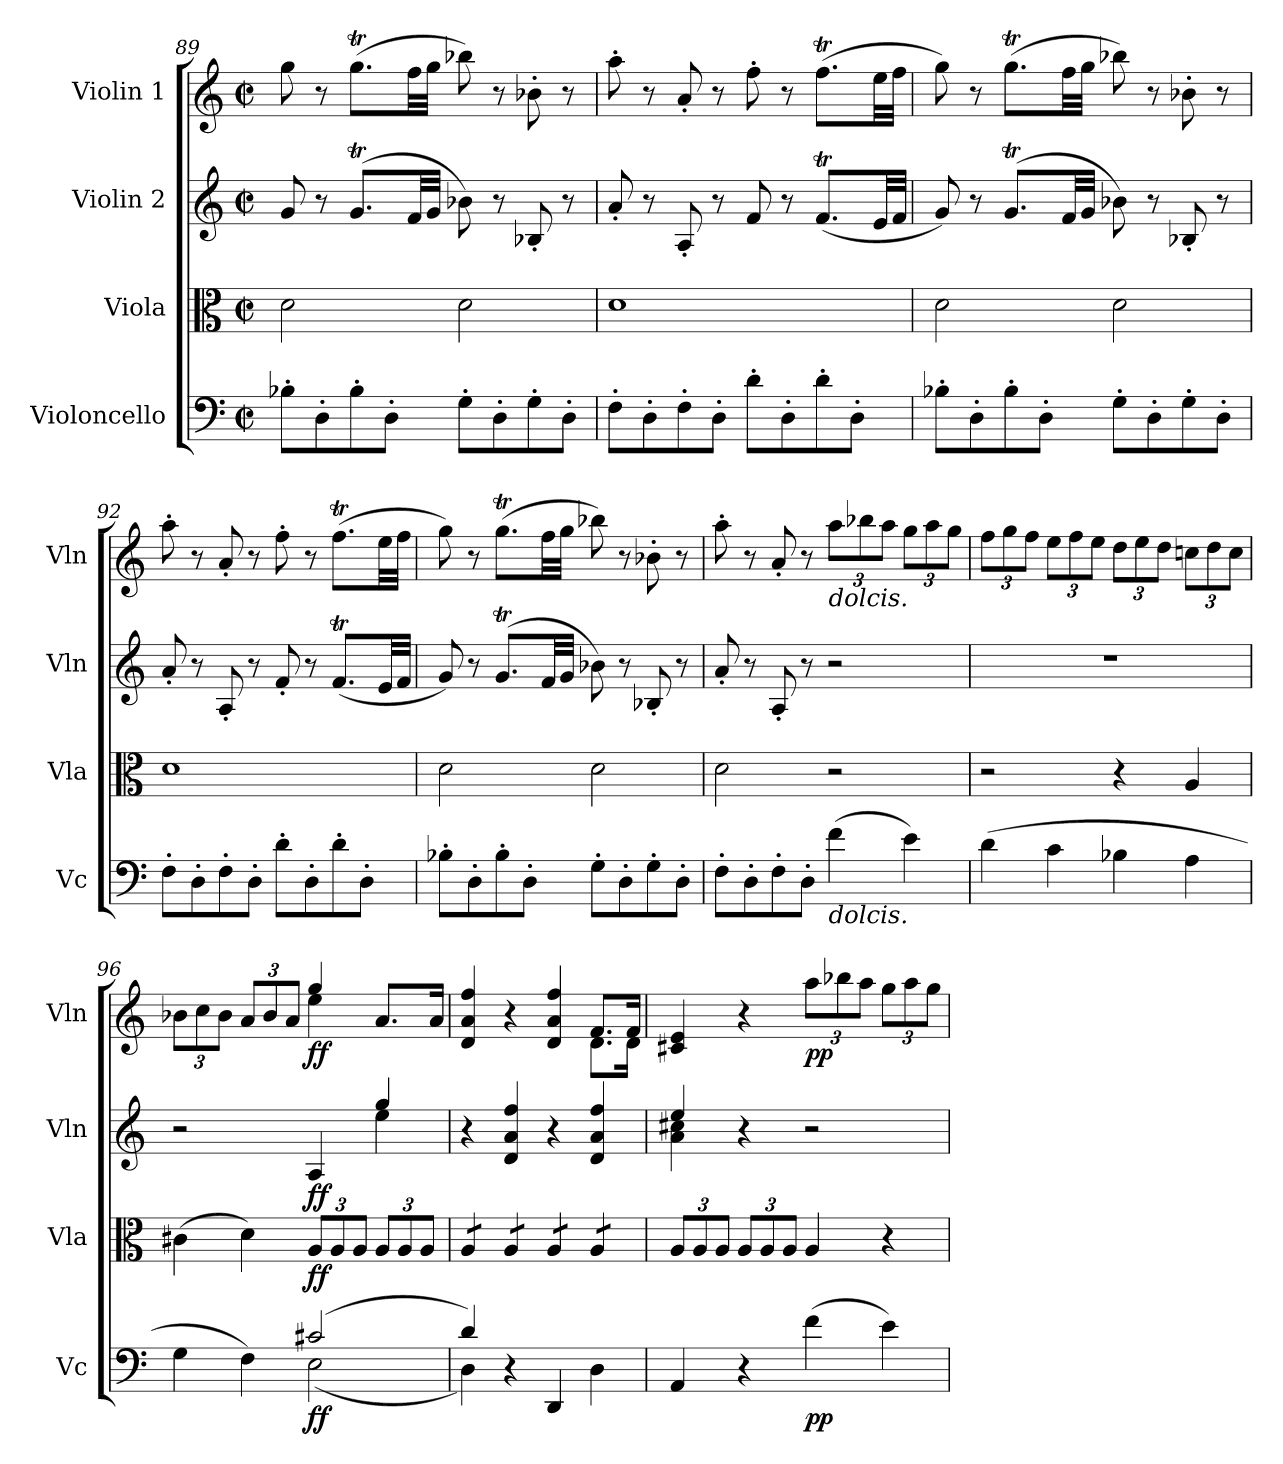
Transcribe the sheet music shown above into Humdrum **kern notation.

**kern	**dynam	**kern	**dynam	**kern	**dynam	**kern	**dynam
*part4	*part4	*part3	*part3	*part2	*part2	*part1	*part1
*staff4	*staff4	*staff3	*staff3	*staff2	*staff2	*staff1	*staff1
*I"Violoncello	*	*I"Viola	*	*I"Violin 2	*	*I"Violin 1	*
*I'Vc	*	*I'Vla	*	*I'Vln	*	*I'Vln	*
*clefF4	*	*clefC3	*	*clefG2	*	*clefG2	*
*k[]	*	*k[]	*	*k[]	*	*k[]	*
*M2/2	*	*M2/2	*	*M2/2	*	*M2/2	*
*met(c|)	*	*met(c|)	*	*met(c|)	*	*met(c|)	*
=89	=89	=89	=89	=89	=89	=89	=89
8B-X'\L	.	2d\	.	8g/	.	8gg\	.
8D'\	.	.	.	8r	.	8r	.
8B-'\	.	.	.	(8.gT/L	.	(8.ggT\L	.
8D'\J	.	.	.	.	.	.	.
.	.	.	.	32f/LL	.	32ff\LL	.
.	.	.	.	32g/JJJ	.	32gg\JJJ	.
8G'\L	.	2d\	.	8b-X\)	.	8bb-X\)	.
8D'\	.	.	.	8r	.	8r	.
8G'\	.	.	.	8B-j'/	.	8b-j'\	.
8D'\J	.	.	.	8r	.	8r	.
!!LO:LB:g=z
=90	=90	=90	=90	=90	=90	=90	=90
8F'\L	.	1d	.	8a'/	.	8aa'\	.
8D'\	.	.	.	8r	.	8r	.
8F'\	.	.	.	8A'/	.	8a'/	.
8D'\J	.	.	.	8r	.	8r	.
8d'\L	.	.	.	8f/	.	8ff'\	.
8D'\	.	.	.	8r	.	8r	.
8d'\	.	.	.	(8.fT/L	.	(8.ffT\L	.
8D'\J	.	.	.	.	.	.	.
.	.	.	.	32e/LL	.	32ee\LL	.
.	.	.	.	32f/JJJ	.	32ff\JJJ	.
=91	=91	=91	=91	=91	=91	=91	=91
8B-X'\L	.	2d\	.	8g/)	.	8gg\)	.
8D'\	.	.	.	8r	.	8r	.
8B-'\	.	.	.	(8.gT/L	.	(8.ggT\L	.
8D'\J	.	.	.	.	.	.	.
.	.	.	.	32f/LL	.	32ff\LL	.
.	.	.	.	32g/JJJ	.	32gg\JJJ	.
8G'\L	.	2d\	.	8b-X\)	.	8bb-X\)	.
8D'\	.	.	.	8r	.	8r	.
8G'\	.	.	.	8B-j'/	.	8b-j'\	.
8D'\J	.	.	.	8r	.	8r	.
=92	=92	=92	=92	=92	=92	=92	=92
8F'\L	.	1d	.	8a'/	.	8aa'\	.
8D'\	.	.	.	8r	.	8r	.
8F'\	.	.	.	8A'/	.	8a'/	.
8D'\J	.	.	.	8r	.	8r	.
8d'\L	.	.	.	8f'/	.	8ff'\	.
8D'\	.	.	.	8r	.	8r	.
8d'\	.	.	.	(8.fT/L	.	(8.ffT\L	.
8D'\J	.	.	.	.	.	.	.
.	.	.	.	32e/LL	.	32ee\LL	.
.	.	.	.	32f/JJJ	.	32ff\JJJ	.
!!LO:PB:g=z
=93	=93	=93	=93	=93	=93	=93	=93
8B-X'\L	.	2d\	.	8g/)	.	8gg\)	.
8D'\	.	.	.	8r	.	8r	.
8B-'\	.	.	.	(8.gT/L	.	(8.ggT\L	.
8D'\J	.	.	.	.	.	.	.
.	.	.	.	32f/LL	.	32ff\LL	.
.	.	.	.	32g/JJJ	.	32gg\JJJ	.
8G'\L	.	2d\	.	8b-X\)	.	8bb-X\)	.
8D'\	.	.	.	8r	.	8r	.
8G'\	.	.	.	8B-j'/	.	8b-j'\	.
8D'\J	.	.	.	8r	.	8r	.
=94	=94	=94	=94	=94	=94	=94	=94
8F'\L	.	2d\	.	8a'/	.	8aa'\	.
8D'\	.	.	.	8r	.	8r	.
8F'\	.	.	.	8A'/	.	8a'/	.
8D'\J	.	.	.	8r	.	8r	.
*	*	*	*	*	*	*Xbrackettup	*
!	!	!	!	!	!	!LO:TX:b:i:t=dolcis.	!
!LO:TX:b:i:t=dolcis.	!	!	!	!	!	!	!
(4f\	.	2r	.	2r	.	12aa\L	.
.	.	.	.	.	.	12bb-X\	.
.	.	.	.	.	.	12aa\J	.
4e\)	.	.	.	.	.	12gg\L	.
.	.	.	.	.	.	12aa\	.
.	.	.	.	.	.	12gg\J	.
=95	=95	=95	=95	=95	=95	=95	=95
(4d\	.	2r	.	1r	.	12ff\L	.
.	.	.	.	.	.	12gg\	.
.	.	.	.	.	.	12ff\J	.
4c\	.	.	.	.	.	12ee\L	.
.	.	.	.	.	.	12ff\	.
.	.	.	.	.	.	12ee\J	.
4B-X\	.	4r	.	.	.	12dd\L	.
.	.	.	.	.	.	12ee\	.
.	.	.	.	.	.	12dd\J	.
4A\	.	4A/	.	.	.	12ccn\L	.
.	.	.	.	.	.	12dd\	.
.	.	.	.	.	.	12cc\J	.
!!LO:LB:g=z
=96	=96	=96	=96	=96	=96	=96	=96
*^	*	*	*	*^	*	*^	*
4G\	2ryy	.	(4c#X\	.	2r	2.ryy	.	12b-X\L	2ryy	.
.	.	.	.	.	.	.	.	12cc\	.	.
.	.	.	.	.	.	.	.	12b-\J	.	.
4F\)	.	.	4d\)	.	.	.	.	12a/L	.	.
.	.	.	.	.	.	.	.	12b-/	.	.
.	.	.	.	.	.	.	.	12a/J	.	.
*	*	*	*Xbrackettup	*	*	*	*	*	*	*
!	!	!LO:DY:b	!	!LO:DY:b	!	!	!LO:DY:b	!	!	!LO:DY:b
(2c#X/	(2E\	ff	12A/L	ff	4A/	.	ff	4gg/	4ee\	ff
.	.	.	12A/	.	.	.	.	.	.	.
.	.	.	12A/J	.	.	.	.	.	.	.
.	.	.	12A/L	.	4gg/	4ee\	.	8.a/L	4ryy	.
.	.	.	12A/	.	.	.	.	.	.	.
.	.	.	12A/J	.	.	.	.	.	.	.
.	.	.	.	.	.	.	.	16a/Jk	.	.
*	*	*	*	*	*v	*v	*	*	*	*
=97	=97	=97	=97	=97	=97	=97	=97	=97	=97
*	*	*	*tremolo	*	*	*	*	*	*
4d/)	4D\)	.	12A/L	.	4r	.	4d/ 4a/ 4ff/	2.ryy	.
.	.	.	12A/	.	.	.	.	.	.
.	.	.	12A/J	.	.	.	.	.	.
4r	4ryy	.	12A/L	.	4d/ 4a/ 4ff/	.	4r	.	.
.	.	.	12A/	.	.	.	.	.	.
.	.	.	12A/J	.	.	.	.	.	.
4DD/	2ryy	.	12A/L	.	4r	.	4d/ 4a/ 4ff/	.	.
.	.	.	12A/	.	.	.	.	.	.
.	.	.	12A/J	.	.	.	.	.	.
4D\	.	.	12A/L	.	4d/ 4a/ 4ff/	.	8.f/L	8.d\L	.
.	.	.	12A/	.	.	.	.	.	.
.	.	.	12A/J	.	.	.	.	.	.
*	*	*	*Xtremolo	*	*	*	*	*	*
.	.	.	.	.	.	.	16f/Jk	16d\Jk	.
*v	*v	*	*	*	*	*	*v	*v	*
=98	=98	=98	=98	=98	=98	=98	=98
*	*	*	*	*^	*	*	*
4AA/	.	12A/L	.	4ee/	4a\ 4cc#X\	.	4c#X/ 4e/	.
.	.	12A/	.	.	.	.	.	.
.	.	12A/J	.	.	.	.	.	.
4r	.	12A/L	.	4r	4ryy	.	4r	.
.	.	12A/	.	.	.	.	.	.
.	.	12A/J	.	.	.	.	.	.
!	!LO:DY:b	!	!	!	!	!	!	!LO:DY:b
(4f\	pp	4A/	.	2r	2ryy	.	12aa\L	pp
.	.	.	.	.	.	.	12bb-X\	.
.	.	.	.	.	.	.	12aa\J	.
4e\)	.	4r	.	.	.	.	12gg\L	.
.	.	.	.	.	.	.	12aa\	.
.	.	.	.	.	.	.	12gg\J	.
*	*	*	*	*v	*v	*	*	*
=	=	=	=	=	=	=	=
*-	*-	*-	*-	*-	*-	*-	*-
